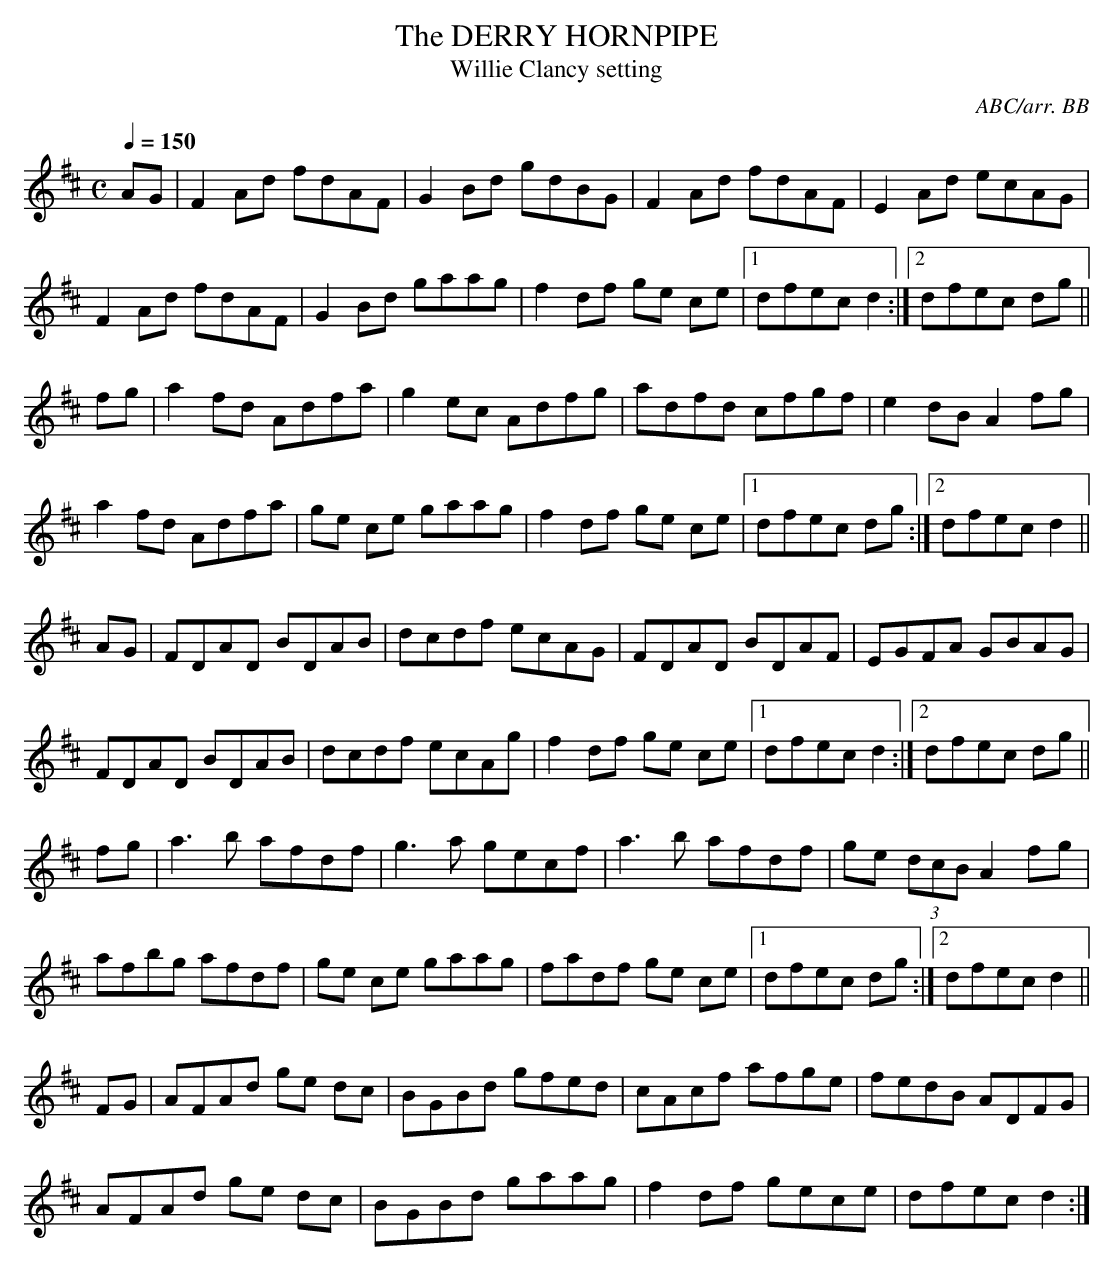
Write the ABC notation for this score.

X:1
T:DERRY HORNPIPE, The
T:Willie Clancy setting
C:ABC/arr. BB
M:C
L:1/8
Q:1/4=150
K:D
AG|F2Ad fdAF|G2Bd gdBG|F2Ad fdAF|E2Ad ecAG|
F2Ad fdAF|G2Bd gaag|f2df ge ce|1 dfec d2 :|\
[2 dfec dg||
fg|a2fd Adfa|g2ec Adfg|adfd cfgf|e2dB A2fg|
a2fd Adfa|ge ce gaag|f2df ge ce|1 dfec dg :|\
[2 dfec d2||
AG|FDAD BDAB|dcdf ecAG|FDAD BDAF|EGFA GBAG|
FDAD BDAB|dcdf ecAg|f2df ge ce|1 dfec d2 :|\
[2 dfec dg||
fg|a3b afdf|g3a gecf|a3b afdf|ge (3dcB A2fg|
afbg afdf|ge ce gaag|fadf ge ce|1 dfec dg :|\
[2 dfec d2||
FG|AFAd ge dc|BGBd gfed|cAcf afge|fedB ADFG|
AFAd ge dc|BGBd gaag|f2df gece|dfec d2 :|
